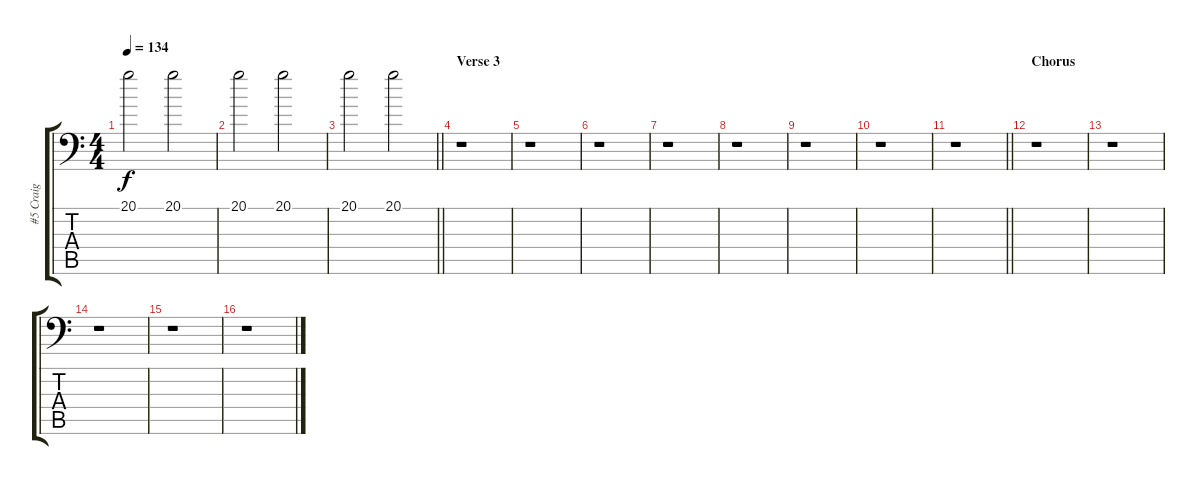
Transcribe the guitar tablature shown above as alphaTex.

\track ("#5 Craig" "#5 Craig") {instrument sitar}
\staff {score tabs}
\tuning (B3 Gb3 D3 A2 E2 A1) {hide}
\ts (4 4)
\tempo 134
\clef f4
\ks c
20.1.2{dy f} 20.1.2 |
20.1.2 20.1.2 |
\barLineRight lightlight
20.1.2 20.1.2 |
\section ("" "Verse 3")
r.1 |
r.1 |
r.1 |
r.1 |
r.1 |
r.1 |
r.1 |
\barLineRight lightlight
r.1 |
\section ("" "Chorus")
r.1 |
r.1 |
r.1 |
r.1 |
r.1
